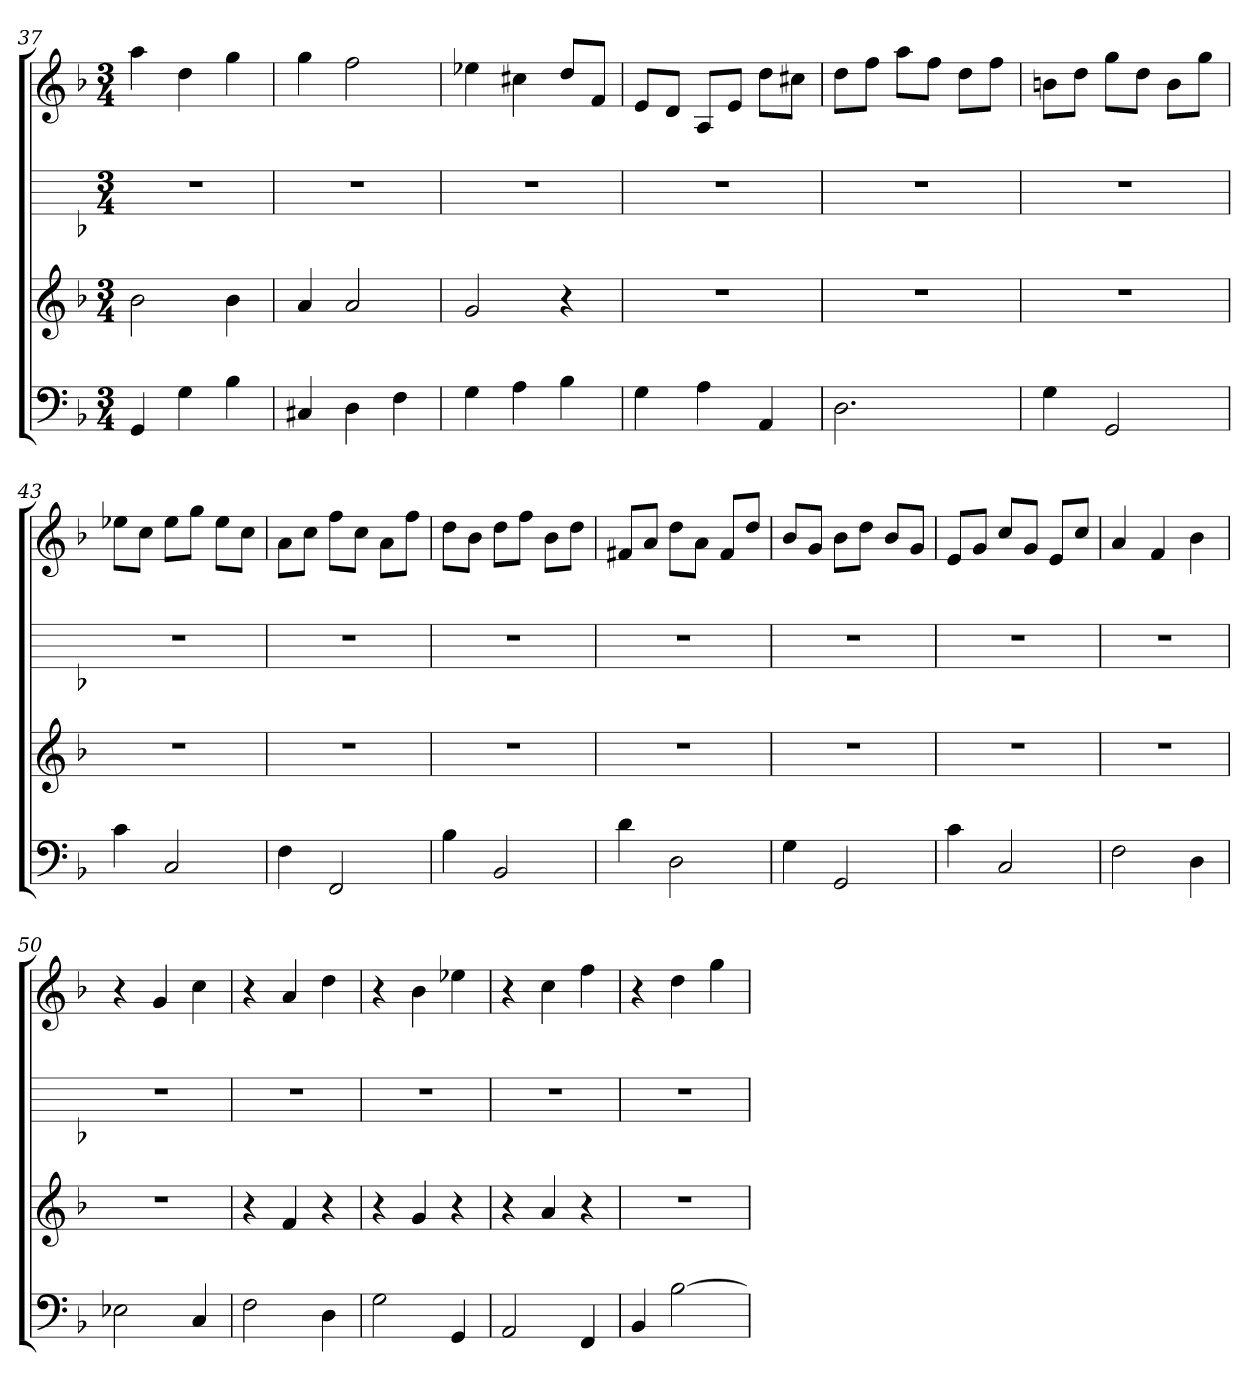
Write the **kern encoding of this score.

**kern	**kern	**kern	**kern
*part4	*part3	*part2	*part1
*staff4	*staff3	*staff2	*staff1
*k[b-]	*k[b-]	*k[b-]	*k[b-]
*F:	*F:	*F:	*F:
*M3/4	*M3/4	*M3/4	*M3/4
=37	=37	=37	=37
4GG	2b-	2.r	4aa
4G	.	.	4dd
4B-	4b-	.	4gg
=38	=38	=38	=38
4C#X	4a	2.r	4gg
4D	2a	.	2ff
4F	.	.	.
=39	=39	=39	=39
4G	2g	2.r	4ee-X
4A	.	.	4cc#X
4B-	4r	.	8ddL
.	.	.	8fJ
=40	=40	=40	=40
4G	2.r	2.r	8eL
.	.	.	8dJ
4A	.	.	8AL
.	.	.	8eJ
4AA	.	.	8ddL
.	.	.	8cc#XJ
=41	=41	=41	=41
2.D	2.r	2.r	8ddL
.	.	.	8ffJ
.	.	.	8aaL
.	.	.	8ffJ
.	.	.	8ddL
.	.	.	8ffJ
=42	=42	=42	=42
4G	2.r	2.r	8bnL
.	.	.	8ddJ
2GG	.	.	8ggL
.	.	.	8ddJ
.	.	.	8bL
.	.	.	8ggJ
=43	=43	=43	=43
4c	2.r	2.r	8ee-XL
.	.	.	8ccJ
2C	.	.	8ee-L
.	.	.	8ggJ
.	.	.	8ee-L
.	.	.	8ccJ
=44	=44	=44	=44
4F	2.r	2.r	8aL
.	.	.	8ccJ
2FF	.	.	8ffL
.	.	.	8ccJ
.	.	.	8aL
.	.	.	8ffJ
=45	=45	=45	=45
4B-	2.r	2.r	8ddL
.	.	.	8b-J
2BB-	.	.	8ddL
.	.	.	8ffJ
.	.	.	8b-L
.	.	.	8ddJ
=46	=46	=46	=46
4d	2.r	2.r	8f#XL
.	.	.	8aJ
2D	.	.	8ddL
.	.	.	8aJ
.	.	.	8f#L
.	.	.	8ddJ
=47	=47	=47	=47
4G	2.r	2.r	8b-L
.	.	.	8gJ
2GG	.	.	8b-L
.	.	.	8ddJ
.	.	.	8b-L
.	.	.	8gJ
=48	=48	=48	=48
4c	2.r	2.r	8eL
.	.	.	8gJ
2C	.	.	8ccL
.	.	.	8gJ
.	.	.	8eL
.	.	.	8ccJ
=49	=49	=49	=49
2F	2.r	2.r	4a
.	.	.	4f
4D	.	.	4b-
=50	=50	=50	=50
2E-X	2.r	2.r	4r
.	.	.	4g
4C	.	.	4cc
=51	=51	=51	=51
2F	4r	2.r	4r
.	4f	.	4a
4D	4r	.	4dd
=52	=52	=52	=52
2G	4r	2.r	4r
.	4g	.	4b-
4GG	4r	.	4ee-X
=53	=53	=53	=53
2AA	4r	2.r	4r
.	4a	.	4cc
4FF	4r	.	4ff
=54	=54	=54	=54
4BB-	2.r	2.r	4r
[2B-	.	.	4dd
.	.	.	4gg
=	=	=	=
*-	*-	*-	*-
